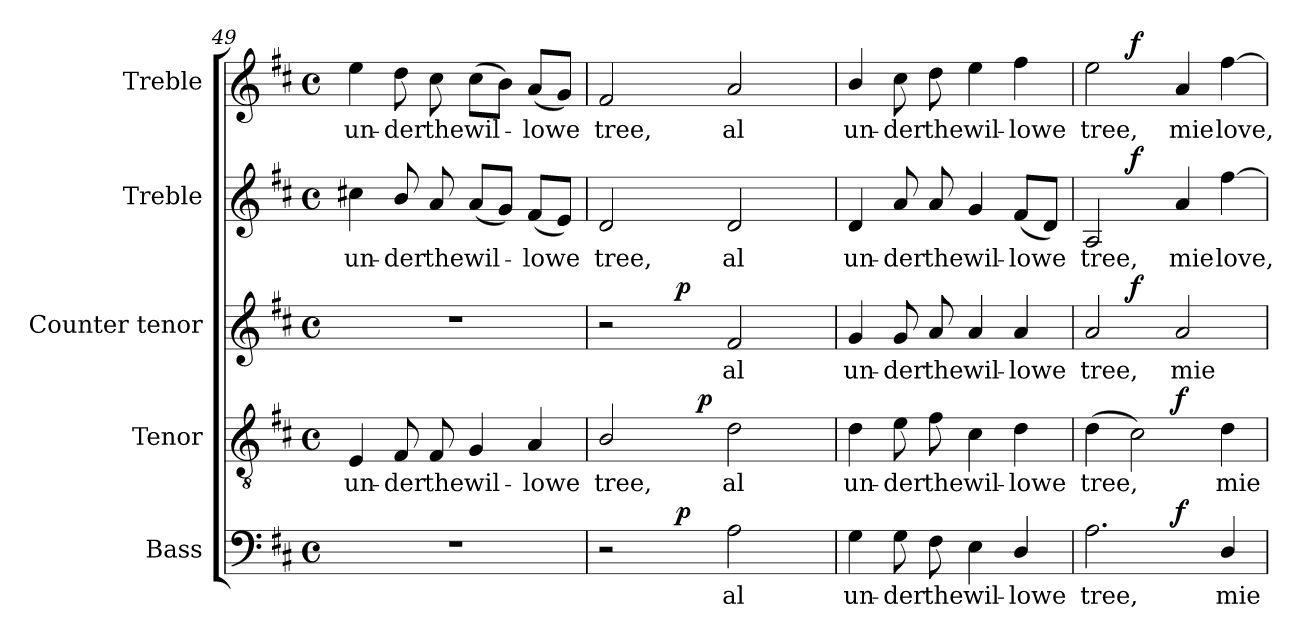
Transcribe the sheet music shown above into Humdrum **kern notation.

**kern	**text	**dynam	**kern	**text	**dynam	**kern	**text	**dynam	**kern	**text	**dynam	**kern	**text	**dynam
*part5	*part5	*part5	*part4	*part4	*part4	*part3	*part3	*part3	*part2	*part2	*part2	*part1	*part1	*part1
*staff5	*staff5	*staff5	*staff4	*staff4	*staff4	*staff3	*staff3	*staff3	*staff2	*staff2	*staff2	*staff1	*staff1	*staff1
*I"Bass	*	*	*I"Tenor	*	*	*I"Counter tenor	*	*	*I"Treble	*	*	*I"Treble	*	*
*I'B.	*	*	*I'T.	*	*	*	*	*	*	*	*	*	*	*
*clefF4	*	*	*clefGv2	*	*	*clefG2	*	*	*clefG2	*	*	*clefG2	*	*
*	*	*	*ITrd7c12	*	*	*	*	*	*	*	*	*	*	*
*k[f#c#]	*	*	*k[f#c#]	*	*	*k[f#c#]	*	*	*k[f#c#]	*	*	*k[f#c#]	*	*
*D:	*	*	*D:	*	*	*D:	*	*	*D:	*	*	*D:	*	*
*M4/4	*	*	*M4/4	*	*	*M4/4	*	*	*M4/4	*	*	*M4/4	*	*
*met(c)	*	*	*met(c)	*	*	*met(c)	*	*	*met(c)	*	*	*met(c)	*	*
=49	=49	=49	=49	=49	=49	=49	=49	=49	=49	=49	=49	=49	=49	=49
!	!	!	!	!LO:LY:b:color=#000000	!	!	!	!	!	!	!	!	!	!
!	!	!	!	!	!	!	!	!	!	!LO:LY:b:color=#000000	!	!	!	!
!	!	!	!	!	!	!	!	!	!	!	!	!	!LO:LY:b:color=#000000	!
1r	.	.	4EEi/	un-	.	1r	.	.	4cc#Xi\	un-	.	4eei\	un-	.
!	!	!	!	!LO:LY:b:color=#000000	!	!	!	!	!	!	!	!	!	!
!	!	!	!	!	!	!	!	!	!	!LO:LY:b:color=#000000	!	!	!	!
!	!	!	!	!	!	!	!	!	!	!	!	!	!LO:LY:b:color=#000000	!
.	.	.	8FF#i/	-der	.	.	.	.	8bi/	-der	.	8ddi\	-der	.
!	!	!	!	!LO:LY:b:color=#000000	!	!	!	!	!	!	!	!	!	!
!	!	!	!	!	!	!	!	!	!	!LO:LY:b:color=#000000	!	!	!	!
!	!	!	!	!	!	!	!	!	!	!	!	!	!LO:LY:b:color=#000000	!
.	.	.	8FF#i/	the	.	.	.	.	8ai/	the	.	8cc#i\	the	.
!	!	!	!	!LO:LY:b:color=#000000	!	!	!	!	!	!	!	!	!	!
!	!	!	!	!	!	!	!	!	!	!LO:LY:b:color=#000000	!	!	!	!
!	!	!	!	!	!	!	!	!	!	!	!	!	!LO:LY:b:color=#000000	!
.	.	.	4GGi/	wil-	.	.	.	.	(8ai/L	wil-	.	(8cc#i\L	wil-	.
.	.	.	.	.	.	.	.	.	8gi/J)	.	.	8bi\J)	.	.
!	!	!	!	!LO:LY:b:color=#000000	!	!	!	!	!	!	!	!	!	!
!	!	!	!	!	!	!	!	!	!	!LO:LY:b:color=#000000	!	!	!	!
!	!	!	!	!	!	!	!	!	!	!	!	!	!LO:LY:b:color=#000000	!
.	.	.	4AAi/	-lowe	.	.	.	.	(8f#i/L	-lowe	.	(8ai/L	-lowe	.
.	.	.	.	.	.	.	.	.	8ei/J)	.	.	8gi/J)	.	.
=50	=50	=50	=50	=50	=50	=50	=50	=50	=50	=50	=50	=50	=50	=50
!	!	!	!	!LO:LY:b:color=#000000	!	!	!	!	!	!	!	!	!	!
!	!	!	!	!	!	!	!	!	!	!LO:LY:b:color=#000000	!	!	!	!
!	!	!	!	!	!	!	!	!	!	!	!	!	!LO:LY:b:color=#000000	!
*^	*	*	*^	*	*	*^	*	*	*	*	*	*	*	*
2r	4ryy	.	.	2BBi/	4ryy	tree,	.	2r	4ryy	.	.	2di/	tree,	.	2f#i/	tree,	.
.	16ryy	.	.	.	16ryy	.	.	.	16ryy	.	.	.	.	.	.	.	.
.	64..ryy	.	.	.	32ryy	.	.	.	64..ryy	.	.	.	.	.	.	.	.
.	2ryy	.	p	.	.	.	.	.	2ryy	.	p	.	.	.	.	.	.
.	.	.	.	.	64ryy	.	.	.	.	.	.	.	.	.	.	.	.
.	.	.	.	.	128ryy	.	.	.	.	.	.	.	.	.	.	.	.
.	.	.	.	.	256ryy	.	.	.	.	.	.	.	.	.	.	.	.
.	.	.	.	.	1024ryy	.	.	.	.	.	.	.	.	.	.	.	.
.	.	.	.	.	2ryy	.	p	.	.	.	.	.	.	.	.	.	.
!	!	!LO:LY:b:color=#000000	!	!	!	!	!	!	!	!	!	!	!	!	!	!	!
!	!	!	!	!	!	!LO:LY:b:color=#000000	!	!	!	!	!	!	!	!	!	!	!
!	!	!	!	!	!	!	!	!	!	!LO:LY:b:color=#000000	!	!	!	!	!	!	!
!	!	!	!	!	!	!	!	!	!	!	!	!	!LO:LY:b:color=#000000	!	!	!	!
!	!	!	!	!	!	!	!	!	!	!	!	!	!	!	!	!LO:LY:b:color=#000000	!
2Ai\	.	al	.	2Di\	.	al	.	2f#i/	.	al	.	2di/	al	.	2ai/	al	.
.	8ryy	.	.	.	.	.	.	.	8ryy	.	.	.	.	.	.	.	.
.	.	.	.	.	8ryy	.	.	.	.	.	.	.	.	.	.	.	.
.	32ryy	.	.	.	.	.	.	.	32ryy	.	.	.	.	.	.	.	.
.	256ryy	.	.	.	.	.	.	.	256ryy	.	.	.	.	.	.	.	.
.	.	.	.	.	512.ryy	.	.	.	.	.	.	.	.	.	.	.	.
*v	*v	*	*	*	*	*	*	*v	*v	*	*	*	*	*	*	*	*
*	*	*	*v	*v	*	*	*	*	*	*	*	*	*	*	*
=51	=51	=51	=51	=51	=51	=51	=51	=51	=51	=51	=51	=51	=51	=51
*^	*	*	*^	*	*	*^	*	*	*	*	*	*	*	*
!	!	!LO:LY:b:color=#000000	!	!	!	!	!	!	!	!	!	!	!	!	!	!	!
*v	*v	*	*	*	*	*	*	*v	*v	*	*	*	*	*	*	*	*
*	*	*	*v	*v	*	*	*	*	*	*	*	*	*	*	*
*^	*	*	*^	*	*	*^	*	*	*	*	*	*	*	*
!	!	!	!	!	!	!LO:LY:b:color=#000000	!	!	!	!	!	!	!	!	!	!	!
*v	*v	*	*	*	*	*	*	*v	*v	*	*	*	*	*	*	*	*
*	*	*	*v	*v	*	*	*	*	*	*	*	*	*	*	*
*^	*	*	*^	*	*	*^	*	*	*	*	*	*	*	*
!	!	!	!	!	!	!	!	!	!	!LO:LY:b:color=#000000	!	!	!	!	!	!	!
*v	*v	*	*	*	*	*	*	*v	*v	*	*	*	*	*	*	*	*
*	*	*	*v	*v	*	*	*	*	*	*	*	*	*	*	*
*^	*	*	*^	*	*	*^	*	*	*	*	*	*	*	*
!	!	!	!	!	!	!	!	!	!	!	!	!	!LO:LY:b:color=#000000	!	!	!	!
*v	*v	*	*	*	*	*	*	*v	*v	*	*	*	*	*	*	*	*
*	*	*	*v	*v	*	*	*	*	*	*	*	*	*	*	*
*^	*	*	*^	*	*	*^	*	*	*	*	*	*	*	*
!	!	!	!	!	!	!	!	!	!	!	!	!	!	!	!	!LO:LY:b:color=#000000	!
*v	*v	*	*	*	*	*	*	*v	*v	*	*	*	*	*	*	*	*
*	*	*	*v	*v	*	*	*	*	*	*	*	*	*	*	*
4Gi\	un-	.	4Di\	un-	.	4gi/	un-	.	4di/	un-	.	4bi/	un-	.
!	!LO:LY:b:color=#000000	!	!	!	!	!	!	!	!	!	!	!	!	!
!	!	!	!	!LO:LY:b:color=#000000	!	!	!	!	!	!	!	!	!	!
!	!	!	!	!	!	!	!LO:LY:b:color=#000000	!	!	!	!	!	!	!
!	!	!	!	!	!	!	!	!	!	!LO:LY:b:color=#000000	!	!	!	!
!	!	!	!	!	!	!	!	!	!	!	!	!	!LO:LY:b:color=#000000	!
8Gi\	-der	.	8Ei\	-der	.	8gi/	-der	.	8ai/	-der	.	8cc#i\	-der	.
!	!LO:LY:b:color=#000000	!	!	!	!	!	!	!	!	!	!	!	!	!
!	!	!	!	!LO:LY:b:color=#000000	!	!	!	!	!	!	!	!	!	!
!	!	!	!	!	!	!	!LO:LY:b:color=#000000	!	!	!	!	!	!	!
!	!	!	!	!	!	!	!	!	!	!LO:LY:b:color=#000000	!	!	!	!
!	!	!	!	!	!	!	!	!	!	!	!	!	!LO:LY:b:color=#000000	!
8F#i\	the	.	8F#i\	the	.	8ai/	the	.	8ai/	the	.	8ddi\	the	.
!	!LO:LY:b:color=#000000	!	!	!	!	!	!	!	!	!	!	!	!	!
!	!	!	!	!LO:LY:b:color=#000000	!	!	!	!	!	!	!	!	!	!
!	!	!	!	!	!	!	!LO:LY:b:color=#000000	!	!	!	!	!	!	!
!	!	!	!	!	!	!	!	!	!	!LO:LY:b:color=#000000	!	!	!	!
!	!	!	!	!	!	!	!	!	!	!	!	!	!LO:LY:b:color=#000000	!
4Ei\	wil-	.	4C#i\	wil-	.	4ai/	wil-	.	4gi/	wil-	.	4eei\	wil-	.
!	!LO:LY:b:color=#000000	!	!	!	!	!	!	!	!	!	!	!	!	!
!	!	!	!	!LO:LY:b:color=#000000	!	!	!	!	!	!	!	!	!	!
!	!	!	!	!	!	!	!LO:LY:b:color=#000000	!	!	!	!	!	!	!
!	!	!	!	!	!	!	!	!	!	!LO:LY:b:color=#000000	!	!	!	!
!	!	!	!	!	!	!	!	!	!	!	!	!	!LO:LY:b:color=#000000	!
4Di/	-lowe	.	4Di\	-lowe	.	4ai/	-lowe	.	(8f#i/L	-lowe	.	4ff#i\	-lowe	.
.	.	.	.	.	.	.	.	.	8di/J)	.	.	.	.	.
!!LO:LB:g=z
=52	=52	=52	=52	=52	=52	=52	=52	=52	=52	=52	=52	=52	=52	=52
!	!LO:LY:b:color=#000000	!	!	!	!	!	!	!	!	!	!	!	!	!
!	!	!	!	!LO:LY:b:color=#000000	!	!	!	!	!	!	!	!	!	!
!	!	!	!	!	!	!	!LO:LY:b:color=#000000	!	!	!	!	!	!	!
!	!	!	!	!	!	!	!	!	!	!LO:LY:b:color=#000000	!	!	!	!
!	!	!	!	!	!	!	!	!	!	!	!	!	!LO:LY:b:color=#000000	!
*^	*	*	*^	*	*	*^	*	*	*^	*	*	*^	*	*
2.Ai\	2ryy	tree,	.	(4Di\	2ryy	tree,	.	2ai/	4ryy	tree,	.	2Ai/	4ryy	tree,	.	2eei\	4ryy	tree,	.
.	.	.	.	2C#i\)	.	.	.	.	2.ryy	.	f	.	2.ryy	.	f	.	2.ryy	.	f
!	!	!	!	!	!	!	!	!	!	!LO:LY:b:color=#000000	!	!	!	!	!	!	!	!	!
!	!	!	!	!	!	!	!	!	!	!	!	!	!	!LO:LY:b:color=#000000	!	!	!	!	!
!	!	!	!	!	!	!	!	!	!	!	!	!	!	!	!	!	!	!LO:LY:b:color=#000000	!
.	2ryy	.	f	.	2ryy	.	f	2ai/	.	mie	.	4ai/	.	mie	.	4ai/	.	mie	.
!	!	!LO:LY:b:color=#000000	!	!	!	!	!	!	!	!	!	!	!	!	!	!	!	!	!
!	!	!	!	!	!	!LO:LY:b:color=#000000	!	!	!	!	!	!	!	!	!	!	!	!	!
!	!	!	!	!	!	!	!	!	!	!	!	!	!	!LO:LY:b:color=#000000	!	!	!	!	!
!	!	!	!	!	!	!	!	!	!	!	!	!	!	!	!	!	!	!LO:LY:b:color=#000000	!
4Di/	.	mie	.	4Di\	.	mie	.	.	.	.	.	[4ff#i\	.	love,	.	[4ff#i\	.	love,	.
*v	*v	*	*	*	*	*	*	*v	*v	*	*	*v	*v	*	*	*v	*v	*	*
*	*	*	*v	*v	*	*	*	*	*	*	*	*	*	*	*
=	=	=	=	=	=	=	=	=	=	=	=	=	=	=
*-	*-	*-	*-	*-	*-	*-	*-	*-	*-	*-	*-	*-	*-	*-
